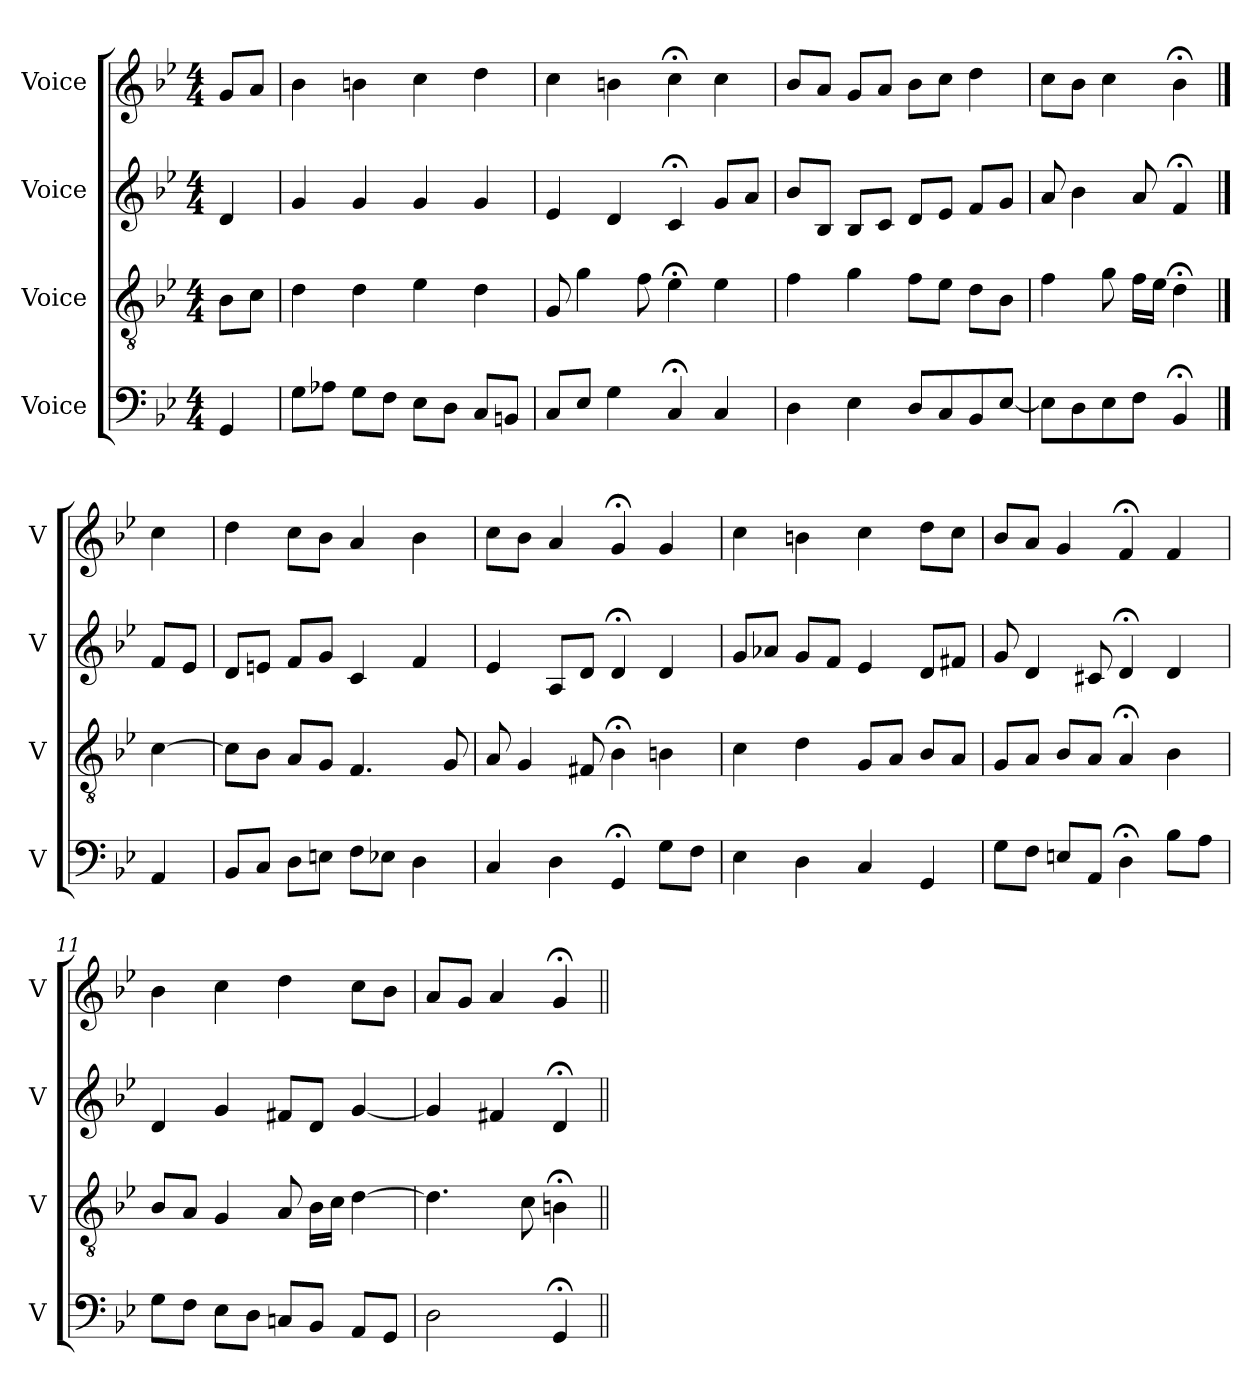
**kern	**kern	**kern	**kern
*part4	*part3	*part2	*part1
*staff4	*staff3	*staff2	*staff1
*I"Voice	*I"Voice	*I"Voice	*I"Voice
*I'V	*I'V	*I'V	*I'V
*clefF4	*clefGv2	*clefG2	*clefG2
*k[b-e-]	*k[b-e-]	*k[b-e-]	*k[b-e-]
*M4/4	*M4/4	*M4/4	*M4/4
*MM100	*MM100	*MM100	*MM100
=1	=1	=1	=1
4GG/	8B-\L	4d/	8g/L
.	8c\J	.	8a/J
=2	=2	=2	=2
8G\L	4d\	4g/	4b-\
8A-X\J	.	.	.
8G\L	4d\	4g/	4bn\
8F\J	.	.	.
8E-\L	4e-\	4g/	4cc\
8D\J	.	.	.
8C/L	4d\	4g/	4dd\
8BBn/J	.	.	.
=3	=3	=3	=3
8C/L	8G/	4e-/	4cc\
8E-/J	4g\	.	.
4G\	.	4d/	4bn\
.	8f\	.	.
4C;/	4e-;\	4c;/	4cc;\
4C/	4e-\	8g/L	4cc\
.	.	8a/J	.
=4	=4	=4	=4
4D\	4f\	8b-/L	8b-/L
.	.	8B-/J	8a/J
4E-\	4g\	8B-/L	8g/L
.	.	8c/J	8a/J
8D/L	8f\L	8d/L	8b-\L
8C/	8e-\J	8e-/J	8cc\J
8BB-/	8d\L	8f/L	4dd\
[8E-/J	8B-\J	8g/J	.
=5	=5	=5	=5
8E-\L]	4f\	8a/	8cc\L
8D\	.	4b-\	8b-\J
8E-\	8g\	.	4cc\
8F\J	16f\LL	8a/	.
.	16e-\JJ	.	.
4BB-;/	4d;\	4f;/	4b-;\
==6	==6	==6	==6
4AA/	[4c\	8f/L	4cc\
.	.	8e-/J	.
!!LO:LB:g=z
=7	=7	=7	=7
8BB-/L	8c\L]	8d/L	4dd\
8C/J	8B-\J	8en/J	.
8D\L	8A/L	8f/L	8cc\L
8En\J	8G/J	8g/J	8b-\J
8F\L	4.F/	4c/	4a/
8E-X\J	.	.	.
4D\	.	4f/	4b-\
.	8G/	.	.
=8	=8	=8	=8
4C/	8A/	4e-/	8cc\L
.	4G/	.	8b-\J
4D\	.	8A/L	4a/
.	8F#X/	8d/J	.
4GG;/	4B-;\	4d;/	4g;/
8G\L	4Bn\	4d/	4g/
8F\J	.	.	.
=9	=9	=9	=9
4E-\	4c\	8g/L	4cc\
.	.	8a-X/J	.
4D\	4d\	8g/L	4bn\
.	.	8f/J	.
4C/	8G/L	4e-/	4cc\
.	8A/J	.	.
4GG/	8B-/L	8d/L	8dd\L
.	8A/J	8f#X/J	8cc\J
=10	=10	=10	=10
8G\L	8G/L	8g/	8b-/L
8F\J	8A/J	4d/	8a/J
8En/L	8B-/L	.	4g/
8AA/J	8A/J	8c#X/	.
4D;\	4A;/	4d;/	4f;/
8B-\L	4B-\	4d/	4f/
8A\J	.	.	.
!!LO:PB:g=z
=11	=11	=11	=11
8G\L	8B-/L	4d/	4b-\
8F\J	8A/J	.	.
8E-\L	4G/	4g/	4cc\
8D\J	.	.	.
8Cn/L	8A/	8f#X/L	4dd\
8BB-/J	16B-\LL	8d/J	.
.	16c\JJ	.	.
8AA/L	[4d\	[4g/	8cc\L
8GG/J	.	.	8b-\J
=12	=12	=12	=12
2D\	4.d\]	4g/]	8a/L
.	.	.	8g/J
.	.	4f#X/	4a/
.	8c\	.	.
4GG;/	4Bn;\	4d;/	4g;/
=||	=||	=||	=||
*-	*-	*-	*-
